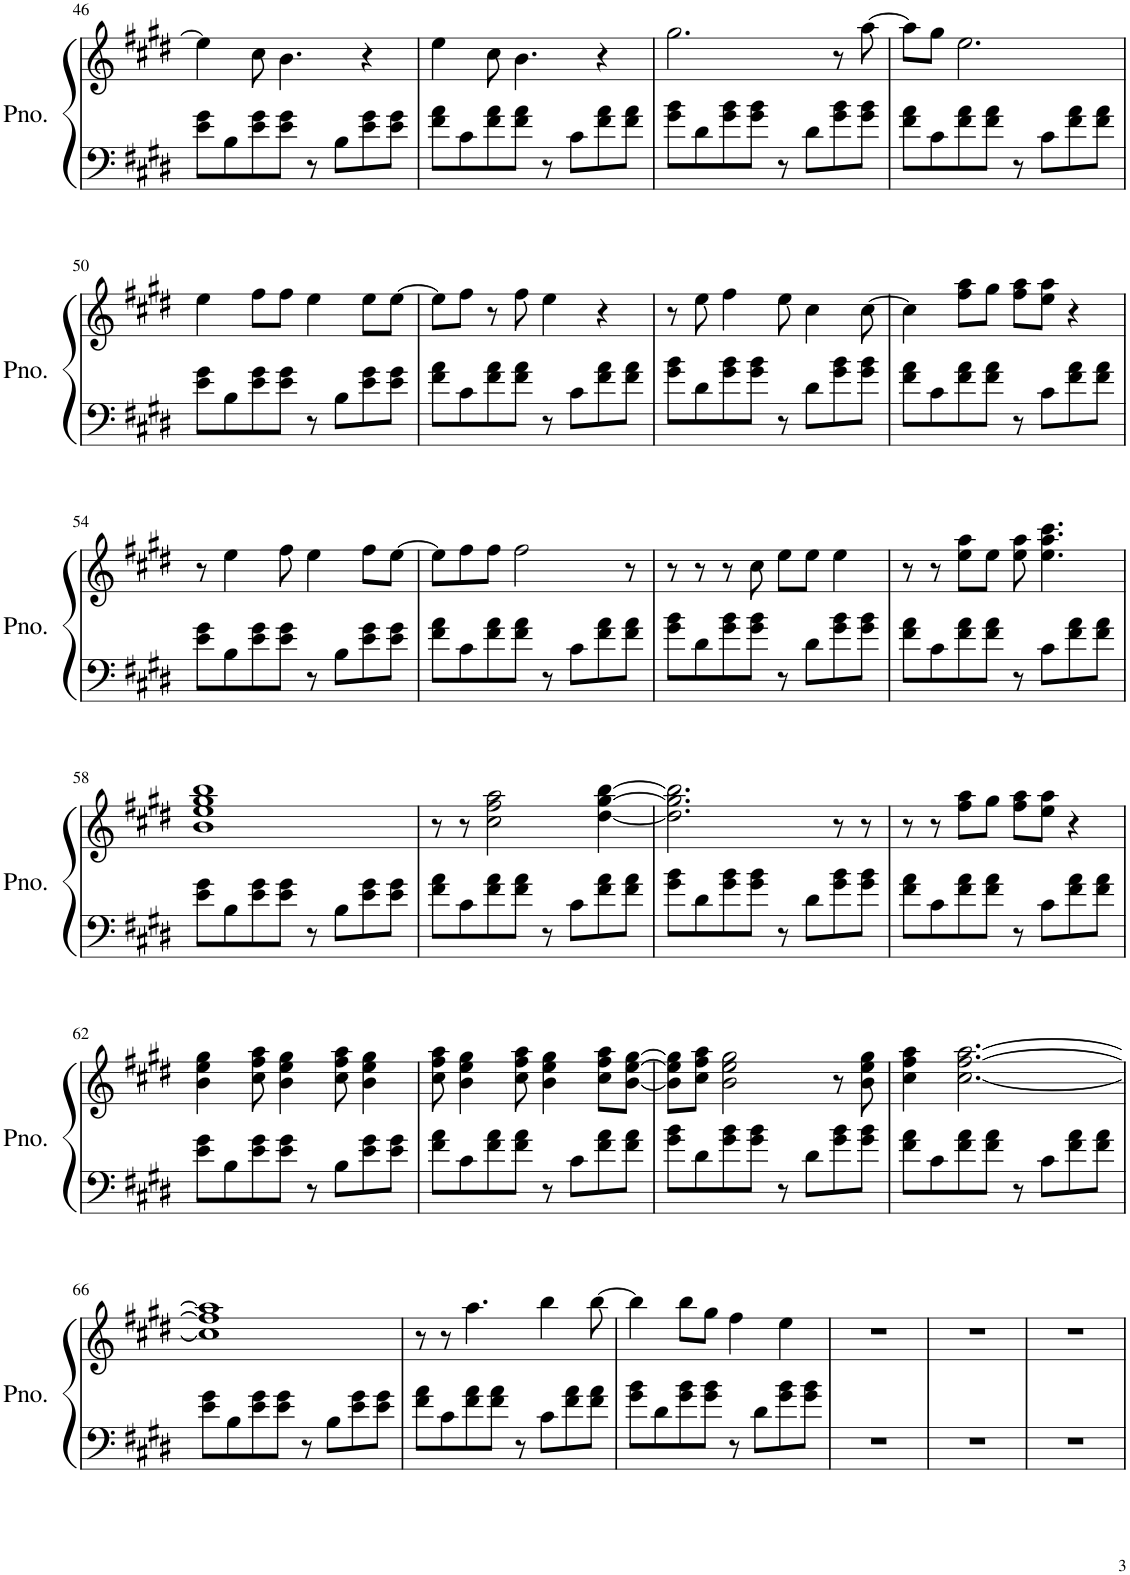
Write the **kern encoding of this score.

**kern	**kern
*part1	*part1
*staff2	*staff1
*I"Piano	*
*I'Pno.	*
!!LO:PB:g=z
*clefF4	*clefG2
*k[f#c#g#d#]	*k[f#c#g#d#]
*M4/4	*M4/4
=46	=46
8e\ 8g#\L	4ee\]
8B\	.
8e\ 8g#\	8cc#\
8e\ 8g#\J	4.b\
8r	.
8B\L	.
8e\ 8g#\	4r
8e\ 8g#\J	.
=47	=47
8f#\ 8a\L	4ee\
8c#\	.
8f#\ 8a\	8cc#\
8f#\ 8a\J	4.b\
8r	.
8c#\L	.
8f#\ 8a\	4r
8f#\ 8a\J	.
=48	=48
8g#\ 8b\L	2.gg#\
8d#\	.
8g#\ 8b\	.
8g#\ 8b\J	.
8r	.
8d#\L	.
8g#\ 8b\	8r
8g#\ 8b\J	[8aa\
=49	=49
8f#\ 8a\L	8aa\L]
8c#\	8gg#\J
8f#\ 8a\	2.ee\
8f#\ 8a\J	.
8r	.
8c#\L	.
8f#\ 8a\	.
8f#\ 8a\J	.
!!LO:LB:g=z
=50	=50
8e\ 8g#\L	4ee\
8B\	.
8e\ 8g#\	8ff#\L
8e\ 8g#\J	8ff#\J
8r	4ee\
8B\L	.
8e\ 8g#\	8ee\L
8e\ 8g#\J	[8ee\J
=51	=51
8f#\ 8a\L	8ee\L]
8c#\	8ff#\J
8f#\ 8a\	8r
8f#\ 8a\J	8ff#\
8r	4ee\
8c#\L	.
8f#\ 8a\	4r
8f#\ 8a\J	.
=52	=52
8g#\ 8b\L	8r
8d#\	8ee\
8g#\ 8b\	4ff#\
8g#\ 8b\J	.
8r	8ee\
8d#\L	4cc#\
8g#\ 8b\	.
8g#\ 8b\J	[8cc#\
=53	=53
8f#\ 8a\L	4cc#\]
8c#\	.
8f#\ 8a\	8ff#\ 8aa\L
8f#\ 8a\J	8gg#\J
8r	8ff#\ 8aa\L
8c#\L	8ee\ 8aa\J
8f#\ 8a\	4r
8f#\ 8a\J	.
!!LO:LB:g=z
=54	=54
8e\ 8g#\L	8r
8B\	4ee\
8e\ 8g#\	.
8e\ 8g#\J	8ff#\
8r	4ee\
8B\L	.
8e\ 8g#\	8ff#\L
8e\ 8g#\J	[8ee\J
=55	=55
8f#\ 8a\L	8ee\L]
8c#\	8ff#\
8f#\ 8a\	8ff#\J
8f#\ 8a\J	2ff#\
8r	.
8c#\L	.
8f#\ 8a\	.
8f#\ 8a\J	8r
=56	=56
8g#\ 8b\L	8r
8d#\	8r
8g#\ 8b\	8r
8g#\ 8b\J	8cc#\
8r	8ee\L
8d#\L	8ee\J
8g#\ 8b\	4ee\
8g#\ 8b\J	.
=57	=57
8f#\ 8a\L	8r
8c#\	8r
8f#\ 8a\	8ee\ 8aa\L
8f#\ 8a\J	8ee\J
8r	8ee\ 8aa\
8c#\L	4.ee\ 4.aa\ 4.ccc#\
8f#\ 8a\	.
8f#\ 8a\J	.
!!LO:LB:g=z
=58	=58
8e\ 8g#\L	1b 1ee 1gg# 1bb
8B\	.
8e\ 8g#\	.
8e\ 8g#\J	.
8r	.
8B\L	.
8e\ 8g#\	.
8e\ 8g#\J	.
=59	=59
8f#\ 8a\L	8r
8c#\	8r
8f#\ 8a\	2cc#\ 2ff#\ 2aa\
8f#\ 8a\J	.
8r	.
8c#\L	.
8f#\ 8a\	[4dd#\ [4gg#\ [4bb\
8f#\ 8a\J	.
=60	=60
8g#\ 8b\L	2.dd#\] 2.gg#\] 2.bb\]
8d#\	.
8g#\ 8b\	.
8g#\ 8b\J	.
8r	.
8d#\L	.
8g#\ 8b\	8r
8g#\ 8b\J	8r
=61	=61
8f#\ 8a\L	8r
8c#\	8r
8f#\ 8a\	8ff#\ 8aa\L
8f#\ 8a\J	8gg#\J
8r	8ff#\ 8aa\L
8c#\L	8ee\ 8aa\J
8f#\ 8a\	4r
8f#\ 8a\J	.
!!LO:LB:g=z
=62	=62
8e\ 8g#\L	4b\ 4ee\ 4gg#\
8B\	.
8e\ 8g#\	8cc#\ 8ff#\ 8aa\
8e\ 8g#\J	4b\ 4ee\ 4gg#\
8r	.
8B\L	8cc#\ 8ff#\ 8aa\
8e\ 8g#\	4b\ 4ee\ 4gg#\
8e\ 8g#\J	.
=63	=63
8f#\ 8a\L	8cc#\ 8ff#\ 8aa\
8c#\	4b\ 4ee\ 4gg#\
8f#\ 8a\	.
8f#\ 8a\J	8cc#\ 8ff#\ 8aa\
8r	4b\ 4ee\ 4gg#\
8c#\L	.
8f#\ 8a\	8cc#\ 8ff#\ 8aa\L
8f#\ 8a\J	[8b\ [8ee\ [8gg#\J
=64	=64
8g#\ 8b\L	8b\] 8ee\] 8gg#\]L
8d#\	8cc#\ 8ff#\ 8aa\J
8g#\ 8b\	2b\ 2ee\ 2gg#\
8g#\ 8b\J	.
8r	.
8d#\L	.
8g#\ 8b\	8r
8g#\ 8b\J	8b\ 8ee\ 8gg#\
=65	=65
8f#\ 8a\L	4cc#\ 4ff#\ 4aa\
8c#\	.
8f#\ 8a\	[2.cc#\ [2.ff#\ [2.aa\
8f#\ 8a\J	.
8r	.
8c#\L	.
8f#\ 8a\	.
8f#\ 8a\J	.
!!LO:LB:g=z
=66	=66
8e\ 8g#\L	1cc#] 1ff#] 1aa]
8B\	.
8e\ 8g#\	.
8e\ 8g#\J	.
8r	.
8B\L	.
8e\ 8g#\	.
8e\ 8g#\J	.
=67	=67
8f#\ 8a\L	8r
8c#\	8r
8f#\ 8a\	4.aa\
8f#\ 8a\J	.
8r	.
8c#\L	4bb\
8f#\ 8a\	.
8f#\ 8a\J	[8bb\
=68	=68
8g#\ 8b\L	4bb\]
8d#\	.
8g#\ 8b\	8bb\L
8g#\ 8b\J	8gg#\J
8r	4ff#\
8d#\L	.
8g#\ 8b\	4ee\
8g#\ 8b\J	.
=69	=69
1r	1r
=70	=70
1r	1r
=71	=71
1r	1r
=	=
*-	*-
